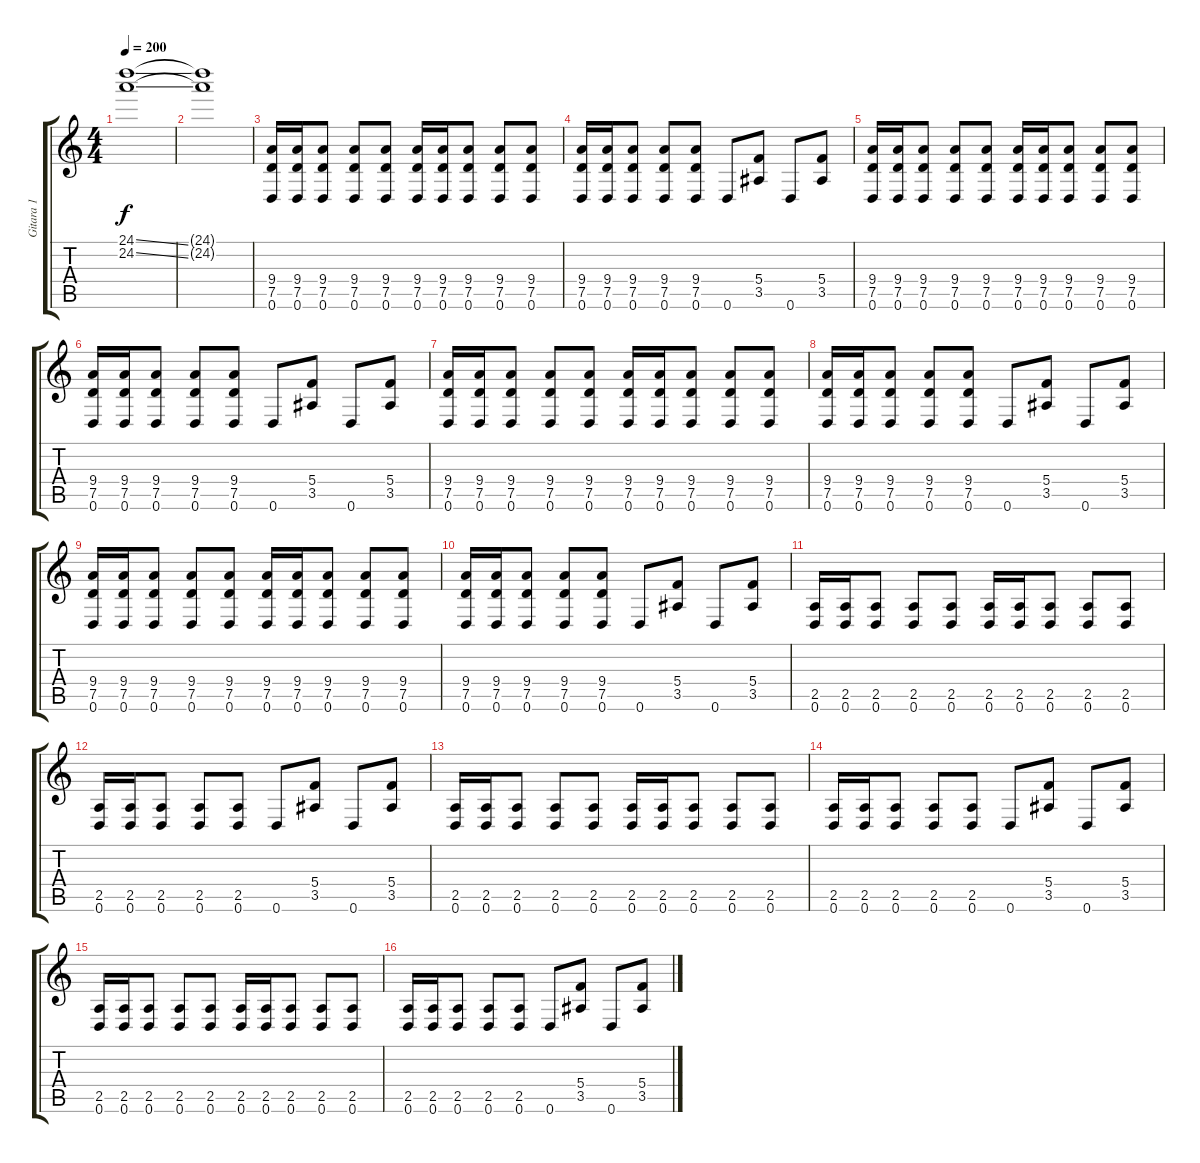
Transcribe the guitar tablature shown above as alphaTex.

\track ("Gitara 1" "Gitara 1") {instrument distortionguitar}
\staff {score tabs}
\tuning (D4 A3 F3 C3 G2 D2) {hide}
\ts (4 4)
\tempo 200
\clef g2
\ks c
(24.1{ss} 24.2{ss}).1{dy f instrument distortionguitar} |
(24.1{t} 24.2{t}).1 |
(9.4 7.5 0.6).16 (9.4 7.5 0.6).16 (9.4 7.5 0.6).8 (9.4 7.5 0.6).8 (9.4 7.5 0.6).8 (9.4 7.5 0.6).16 (9.4 7.5 0.6).16 (9.4 7.5 0.6).8 (9.4 7.5 0.6).8 (9.4 7.5 0.6).8 |
(9.4 7.5 0.6).16 (9.4 7.5 0.6).16 (9.4 7.5 0.6).8 (9.4 7.5 0.6).8 (9.4 7.5 0.6).8 0.6.8 (5.4 3.5).8 0.6.8 (5.4 3.5).8 |
(9.4 7.5 0.6).16 (9.4 7.5 0.6).16 (9.4 7.5 0.6).8 (9.4 7.5 0.6).8 (9.4 7.5 0.6).8 (9.4 7.5 0.6).16 (9.4 7.5 0.6).16 (9.4 7.5 0.6).8 (9.4 7.5 0.6).8 (9.4 7.5 0.6).8 |
(9.4 7.5 0.6).16 (9.4 7.5 0.6).16 (9.4 7.5 0.6).8 (9.4 7.5 0.6).8 (9.4 7.5 0.6).8 0.6.8 (5.4 3.5).8 0.6.8 (5.4 3.5).8 |
(9.4 7.5 0.6).16 (9.4 7.5 0.6).16 (9.4 7.5 0.6).8 (9.4 7.5 0.6).8 (9.4 7.5 0.6).8 (9.4 7.5 0.6).16 (9.4 7.5 0.6).16 (9.4 7.5 0.6).8 (9.4 7.5 0.6).8 (9.4 7.5 0.6).8 |
(9.4 7.5 0.6).16 (9.4 7.5 0.6).16 (9.4 7.5 0.6).8 (9.4 7.5 0.6).8 (9.4 7.5 0.6).8 0.6.8 (5.4 3.5).8 0.6.8 (5.4 3.5).8 |
(9.4 7.5 0.6).16 (9.4 7.5 0.6).16 (9.4 7.5 0.6).8 (9.4 7.5 0.6).8 (9.4 7.5 0.6).8 (9.4 7.5 0.6).16 (9.4 7.5 0.6).16 (9.4 7.5 0.6).8 (9.4 7.5 0.6).8 (9.4 7.5 0.6).8 |
(9.4 7.5 0.6).16 (9.4 7.5 0.6).16 (9.4 7.5 0.6).8 (9.4 7.5 0.6).8 (9.4 7.5 0.6).8 0.6.8 (5.4 3.5).8 0.6.8 (5.4 3.5).8 |
(2.5 0.6).16 (2.5 0.6).16 (2.5 0.6).8 (2.5 0.6).8 (2.5 0.6).8 (2.5 0.6).16 (2.5 0.6).16 (2.5 0.6).8 (2.5 0.6).8 (2.5 0.6).8 |
(2.5 0.6).16 (2.5 0.6).16 (2.5 0.6).8 (2.5 0.6).8 (2.5 0.6).8 0.6.8 (5.4 3.5).8 0.6.8 (5.4 3.5).8 |
(2.5 0.6).16 (2.5 0.6).16 (2.5 0.6).8 (2.5 0.6).8 (2.5 0.6).8 (2.5 0.6).16 (2.5 0.6).16 (2.5 0.6).8 (2.5 0.6).8 (2.5 0.6).8 |
(2.5 0.6).16 (2.5 0.6).16 (2.5 0.6).8 (2.5 0.6).8 (2.5 0.6).8 0.6.8 (5.4 3.5).8 0.6.8 (5.4 3.5).8 |
(2.5 0.6).16 (2.5 0.6).16 (2.5 0.6).8 (2.5 0.6).8 (2.5 0.6).8 (2.5 0.6).16 (2.5 0.6).16 (2.5 0.6).8 (2.5 0.6).8 (2.5 0.6).8 |
(2.5 0.6).16 (2.5 0.6).16 (2.5 0.6).8 (2.5 0.6).8 (2.5 0.6).8 0.6.8 (5.4 3.5).8 0.6.8 (5.4 3.5).8
